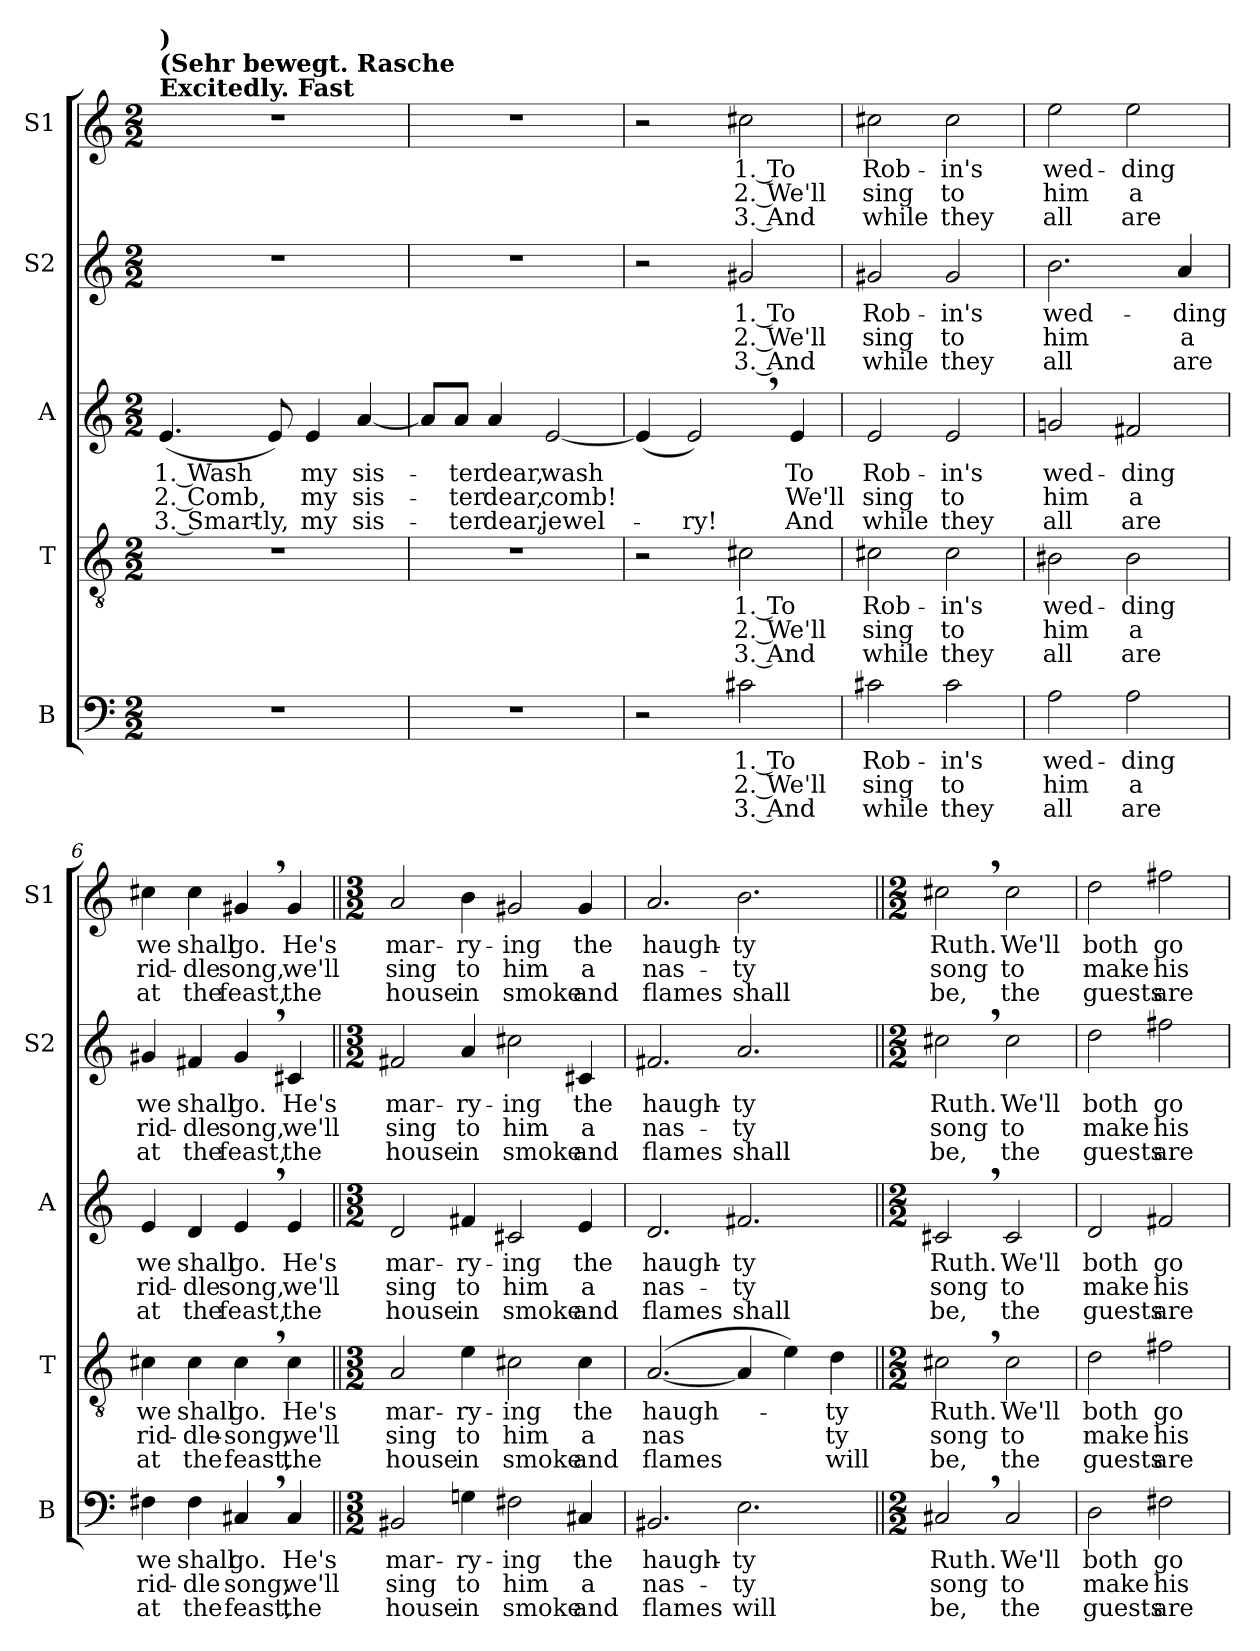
**kern	**text	**text	**text	**kern	**text	**text	**text	**kern	**text	**text	**text	**kern	**text	**text	**text	**kern	**text	**text	**text
*part5	*part5	*part5	*part5	*part4	*part4	*part4	*part4	*part3	*part3	*part3	*part3	*part2	*part2	*part2	*part2	*part1	*part1	*part1	*part1
*staff5	*staff5	*staff5	*staff5	*staff4	*staff4	*staff4	*staff4	*staff3	*staff3	*staff3	*staff3	*staff2	*staff2	*staff2	*staff2	*staff1	*staff1	*staff1	*staff1
*I"B	*	*	*	*I"T	*	*	*	*I"A	*	*	*	*I"S2	*	*	*	*I"S1	*	*	*
*I'B	*	*	*	*I'T	*	*	*	*I'A	*	*	*	*I'S2	*	*	*	*I'S1	*	*	*
*clefF4	*	*	*	*clefGv2	*	*	*	*clefG2	*	*	*	*clefG2	*	*	*	*clefG2	*	*	*
*k[]	*	*	*	*k[]	*	*	*	*k[]	*	*	*	*k[]	*	*	*	*k[]	*	*	*
*C:	*	*	*	*C:	*	*	*	*C:	*	*	*	*C:	*	*	*	*C:	*	*	*
*M2/2	*	*	*	*M2/2	*	*	*	*M2/2	*	*	*	*M2/2	*	*	*	*M2/2	*	*	*
=1	=1	=1	=1	=1	=1	=1	=1	=1	=1	=1	=1	=1	=1	=1	=1	=1	=1	=1	=1
!	!	!	!	!	!	!	!	!	!	!	!	!	!	!	!	!LO:TX:a:B:t=Excitedly.  Fast	!	!	!
!	!	!	!	!	!	!	!	!	!	!	!	!	!	!	!	!LO:TX:a:B:t=(Sehr bewegt. Rasche	!	!	!
!	!	!	!	!	!	!	!	!	!	!	!	!	!	!	!	!LO:TX:a:B:t=)	!	!	!
!	!	!	!	!	!	!	!	!	!LO:LY:b	!LO:LY:b	!LO:LY:b	!	!	!	!	!	!	!	!
1r	.	.	.	1r	.	.	.	(<4.e/	1. Wash	2. Comb,	3. Smart-	1r	.	.	.	1r	.	.	.
!	!	!	!	!	!	!	!	!	!	!	!LO:LY:b	!	!	!	!	!	!	!	!
.	.	.	.	.	.	.	.	8e/)	.	.	-ly,	.	.	.	.	.	.	.	.
!	!	!	!	!	!	!	!	!	!LO:LY:b	!LO:LY:b	!LO:LY:b	!	!	!	!	!	!	!	!
.	.	.	.	.	.	.	.	4e/	my	my	my	.	.	.	.	.	.	.	.
!	!	!	!	!	!	!	!	!	!LO:LY:b	!LO:LY:b	!LO:LY:b	!	!	!	!	!	!	!	!
.	.	.	.	.	.	.	.	[4a/	sis-	sis-	sis-	.	.	.	.	.	.	.	.
=2	=2	=2	=2	=2	=2	=2	=2	=2	=2	=2	=2	=2	=2	=2	=2	=2	=2	=2	=2
1r	.	.	.	1r	.	.	.	8a/L]	.	.	.	1r	.	.	.	1r	.	.	.
!	!	!	!	!	!	!	!	!	!LO:LY:b	!LO:LY:b	!LO:LY:b	!	!	!	!	!	!	!	!
.	.	.	.	.	.	.	.	8a/J	-ter	-ter	-ter	.	.	.	.	.	.	.	.
!	!	!	!	!	!	!	!	!	!LO:LY:b	!LO:LY:b	!LO:LY:b	!	!	!	!	!	!	!	!
.	.	.	.	.	.	.	.	4a/	dear,	dear,	dear,	.	.	.	.	.	.	.	.
!	!	!	!	!	!	!	!	!	!LO:LY:b	!LO:LY:b	!LO:LY:b	!	!	!	!	!	!	!	!
.	.	.	.	.	.	.	.	[2e/	wash	comb!	jewel-	.	.	.	.	.	.	.	.
=3	=3	=3	=3	=3	=3	=3	=3	=3	=3	=3	=3	=3	=3	=3	=3	=3	=3	=3	=3
2r	.	.	.	2r	.	.	.	(<4e/]	.	.	.	2r	.	.	.	2r	.	.	.
!	!	!	!	!	!	!	!	!	!	!	!LO:LY:b	!	!	!	!	!	!	!	!
.	.	.	.	.	.	.	.	2e,>/)	.	.	-ry!	.	.	.	.	.	.	.	.
!	!LO:LY:b	!LO:LY:b	!LO:LY:b	!	!LO:LY:b	!LO:LY:b	!LO:LY:b	!	!	!	!	!	!LO:LY:b	!LO:LY:b	!LO:LY:b	!	!LO:LY:b	!LO:LY:b	!LO:LY:b
2c#X\	1. To	2. We'll	3. And	2c#X\	1. To	2. We'll	3. And	.	.	.	.	2g#X/	1. To	2. We'll	3. And	2cc#X\	1. To	2. We'll	3. And
!	!	!	!	!	!	!	!	!	!LO:LY:b	!LO:LY:b	!LO:LY:b	!	!	!	!	!	!	!	!
.	.	.	.	.	.	.	.	4e/	To	We'll	And	.	.	.	.	.	.	.	.
=4	=4	=4	=4	=4	=4	=4	=4	=4	=4	=4	=4	=4	=4	=4	=4	=4	=4	=4	=4
!	!LO:LY:b	!LO:LY:b	!LO:LY:b	!	!LO:LY:b	!LO:LY:b	!LO:LY:b	!	!LO:LY:b	!LO:LY:b	!LO:LY:b	!	!LO:LY:b	!LO:LY:b	!LO:LY:b	!	!LO:LY:b	!LO:LY:b	!LO:LY:b
2c#X\	Rob-	sing	while	2c#X\	Rob-	sing	while	2e/	Rob-	sing	while	2g#X/	Rob-	sing	while	2cc#X\	Rob-	sing	while
!	!LO:LY:b	!LO:LY:b	!LO:LY:b	!	!LO:LY:b	!LO:LY:b	!LO:LY:b	!	!LO:LY:b	!LO:LY:b	!LO:LY:b	!	!LO:LY:b	!LO:LY:b	!LO:LY:b	!	!LO:LY:b	!LO:LY:b	!LO:LY:b
2c#\	-in's	to	they	2c#\	-in's	to	they	2e/	-in's	to	they	2g#/	-in's	to	they	2cc#\	-in's	to	they
=5	=5	=5	=5	=5	=5	=5	=5	=5	=5	=5	=5	=5	=5	=5	=5	=5	=5	=5	=5
!	!LO:LY:b	!LO:LY:b	!LO:LY:b	!	!LO:LY:b	!LO:LY:b	!LO:LY:b	!	!LO:LY:b	!LO:LY:b	!LO:LY:b	!	!LO:LY:b	!LO:LY:b	!LO:LY:b	!	!LO:LY:b	!LO:LY:b	!LO:LY:b
2A\	wed-	him	all	2B#X\	wed-	him	all	2gn/	wed-	him	all	2.b\	wed-	him	all	2ee\	wed-	him	all
!	!LO:LY:b	!LO:LY:b	!LO:LY:b	!	!LO:LY:b	!LO:LY:b	!LO:LY:b	!	!LO:LY:b	!LO:LY:b	!LO:LY:b	!	!	!	!	!	!LO:LY:b	!LO:LY:b	!LO:LY:b
2A\	-ding	a	are	2B#\	-ding	a	are	2f#X/	-ding	a	are	.	.	.	.	2ee\	-ding	a	are
!	!	!	!	!	!	!	!	!	!	!	!	!	!LO:LY:b	!LO:LY:b	!LO:LY:b	!	!	!	!
.	.	.	.	.	.	.	.	.	.	.	.	4a/	-ding	a	are	.	.	.	.
!!LO:PB:g=z
=6	=6	=6	=6	=6	=6	=6	=6	=6	=6	=6	=6	=6	=6	=6	=6	=6	=6	=6	=6
!	!LO:LY:b	!LO:LY:b	!LO:LY:b	!	!LO:LY:b	!LO:LY:b	!LO:LY:b	!	!LO:LY:b	!LO:LY:b	!LO:LY:b	!	!LO:LY:b	!LO:LY:b	!LO:LY:b	!	!LO:LY:b	!LO:LY:b	!LO:LY:b
4F#X\	we	rid-	at	4c#X\	we	rid-	at	4e/	we	rid-	at	4g#X/	we	rid-	at	4cc#X\	we	rid-	at
!	!LO:LY:b	!LO:LY:b	!LO:LY:b	!	!LO:LY:b	!LO:LY:b	!LO:LY:b	!	!LO:LY:b	!LO:LY:b	!LO:LY:b	!	!LO:LY:b	!LO:LY:b	!LO:LY:b	!	!LO:LY:b	!LO:LY:b	!LO:LY:b
4F#\	shall	-dle	the	4c#\	shall	-dle-	the	4d/	shall	-dle	the	4f#X/	shall	-dle	the	4cc#\	shall	-dle	the
!	!LO:LY:b	!LO:LY:b	!LO:LY:b	!	!LO:LY:b	!LO:LY:b	!LO:LY:b	!	!LO:LY:b	!LO:LY:b	!LO:LY:b	!	!LO:LY:b	!LO:LY:b	!LO:LY:b	!	!LO:LY:b	!LO:LY:b	!LO:LY:b
4C#X,>/	go.	song,	feast,	4c#,>\	go.	-song,	feast,	4e,>/	go.	song,	feast,	4g#,>/	go.	song,	feast,	4g#X,>/	go.	song,	feast,
!	!LO:LY:b	!LO:LY:b	!LO:LY:b	!	!LO:LY:b	!LO:LY:b	!LO:LY:b	!	!LO:LY:b	!LO:LY:b	!LO:LY:b	!	!LO:LY:b	!LO:LY:b	!LO:LY:b	!	!LO:LY:b	!LO:LY:b	!LO:LY:b
4C#/	He's	we'll	the	4c#\	He's	we'll	the	4e/	He's	we'll	the	4c#X/	He's	we'll	the	4g#/	He's	we'll	the
=7||	=7||	=7||	=7||	=7||	=7||	=7||	=7||	=7||	=7||	=7||	=7||	=7||	=7||	=7||	=7||	=7||	=7||	=7||	=7||
*M3/2	*	*	*	*M3/2	*	*	*	*M3/2	*	*	*	*M3/2	*	*	*	*M3/2	*	*	*
!	!LO:LY:b	!LO:LY:b	!LO:LY:b	!	!LO:LY:b	!LO:LY:b	!LO:LY:b	!	!LO:LY:b	!LO:LY:b	!LO:LY:b	!	!LO:LY:b	!LO:LY:b	!LO:LY:b	!	!LO:LY:b	!LO:LY:b	!LO:LY:b
2BB#X/	mar-	sing	house	2A/	mar-	sing	house	2d/	mar-	sing	house	2f#X/	mar-	sing	house	2a/	mar-	sing	house
!	!LO:LY:b	!LO:LY:b	!LO:LY:b	!	!LO:LY:b	!LO:LY:b	!LO:LY:b	!	!LO:LY:b	!LO:LY:b	!LO:LY:b	!	!LO:LY:b	!LO:LY:b	!LO:LY:b	!	!LO:LY:b	!LO:LY:b	!LO:LY:b
4Gn\	-ry-	to	in	4e\	-ry-	to	in	4f#X/	-ry-	to	in	4a/	-ry-	to	in	4b\	-ry-	to	in
!	!LO:LY:b	!LO:LY:b	!LO:LY:b	!	!LO:LY:b	!LO:LY:b	!LO:LY:b	!	!LO:LY:b	!LO:LY:b	!LO:LY:b	!	!LO:LY:b	!LO:LY:b	!LO:LY:b	!	!LO:LY:b	!LO:LY:b	!LO:LY:b
2F#X\	-ing	him	smoke	2c#X\	-ing	him	smoke	2c#X/	-ing	him	smoke	2cc#X\	-ing	him	smoke	2g#X/	-ing	him	smoke
!	!LO:LY:b	!LO:LY:b	!LO:LY:b	!	!LO:LY:b	!LO:LY:b	!LO:LY:b	!	!LO:LY:b	!LO:LY:b	!LO:LY:b	!	!LO:LY:b	!LO:LY:b	!LO:LY:b	!	!LO:LY:b	!LO:LY:b	!LO:LY:b
4C#X/	the	a	and	4c#\	the	a	and	4e/	the	a	and	4c#X/	the	a	and	4g#/	the	a	and
=8	=8	=8	=8	=8	=8	=8	=8	=8	=8	=8	=8	=8	=8	=8	=8	=8	=8	=8	=8
!	!LO:LY:b	!LO:LY:b	!LO:LY:b	!	!LO:LY:b	!LO:LY:b	!LO:LY:b	!	!LO:LY:b	!LO:LY:b	!LO:LY:b	!	!LO:LY:b	!LO:LY:b	!LO:LY:b	!	!LO:LY:b	!LO:LY:b	!LO:LY:b
2.BB#X/	haugh-	nas-	flames	([2.A/	haugh-	nas	flames	2.d/	haugh-	nas-	flames	2.f#X/	haugh-	nas-	flames	2.a/	haugh-	nas-	flames
!	!LO:LY:b	!LO:LY:b	!LO:LY:b	!	!	!	!	!	!LO:LY:b	!LO:LY:b	!LO:LY:b	!	!LO:LY:b	!LO:LY:b	!LO:LY:b	!	!LO:LY:b	!LO:LY:b	!LO:LY:b
2.E\	-ty	-ty	will	4A/]	.	.	.	2.f#X/	-ty	-ty	shall	2.a/	-ty	-ty	shall	2.b\	-ty	-ty	shall
.	.	.	.	4e\)	.	.	.	.	.	.	.	.	.	.	.	.	.	.	.
!	!	!	!	!	!LO:LY:b	!LO:LY:b	!LO:LY:b	!	!	!	!	!	!	!	!	!	!	!	!
.	.	.	.	4d\	-ty	ty	will	.	.	.	.	.	.	.	.	.	.	.	.
=9||	=9||	=9||	=9||	=9||	=9||	=9||	=9||	=9||	=9||	=9||	=9||	=9||	=9||	=9||	=9||	=9||	=9||	=9||	=9||
*M2/2	*	*	*	*M2/2	*	*	*	*M2/2	*	*	*	*M2/2	*	*	*	*M2/2	*	*	*
!	!LO:LY:b	!LO:LY:b	!LO:LY:b	!	!LO:LY:b	!LO:LY:b	!LO:LY:b	!	!LO:LY:b	!LO:LY:b	!LO:LY:b	!	!LO:LY:b	!LO:LY:b	!LO:LY:b	!	!LO:LY:b	!LO:LY:b	!LO:LY:b
2C#X,>/	Ruth.	song	be,	2c#X,>\	Ruth.	song	be,	2c#X,>/	Ruth.	song	be,	2cc#X,>\	Ruth.	song	be,	2cc#X,>\	Ruth.	song	be,
!	!LO:LY:b	!LO:LY:b	!LO:LY:b	!	!LO:LY:b	!LO:LY:b	!LO:LY:b	!	!LO:LY:b	!LO:LY:b	!LO:LY:b	!	!LO:LY:b	!LO:LY:b	!LO:LY:b	!	!LO:LY:b	!LO:LY:b	!LO:LY:b
2C#/	We'll	to	the	2c#\	We'll	to	the	2c#/	We'll	to	the	2cc#\	We'll	to	the	2cc#\	We'll	to	the
=10	=10	=10	=10	=10	=10	=10	=10	=10	=10	=10	=10	=10	=10	=10	=10	=10	=10	=10	=10
!	!LO:LY:b	!LO:LY:b	!LO:LY:b	!	!LO:LY:b	!LO:LY:b	!LO:LY:b	!	!LO:LY:b	!LO:LY:b	!LO:LY:b	!	!LO:LY:b	!LO:LY:b	!LO:LY:b	!	!LO:LY:b	!LO:LY:b	!LO:LY:b
2D\	both	make	guests	2d\	both	make	guests	2d/	both	make	guests	2dd\	both	make	guests	2dd\	both	make	guests
!	!LO:LY:b	!LO:LY:b	!LO:LY:b	!	!LO:LY:b	!LO:LY:b	!LO:LY:b	!	!LO:LY:b	!LO:LY:b	!LO:LY:b	!	!LO:LY:b	!LO:LY:b	!LO:LY:b	!	!LO:LY:b	!LO:LY:b	!LO:LY:b
2F#X\	go	his	are	2f#X\	go	his	are	2f#X/	go	his	are	2ff#X\	go	his	are	2ff#X\	go	his	are
=	=	=	=	=	=	=	=	=	=	=	=	=	=	=	=	=	=	=	=
*-	*-	*-	*-	*-	*-	*-	*-	*-	*-	*-	*-	*-	*-	*-	*-	*-	*-	*-	*-
